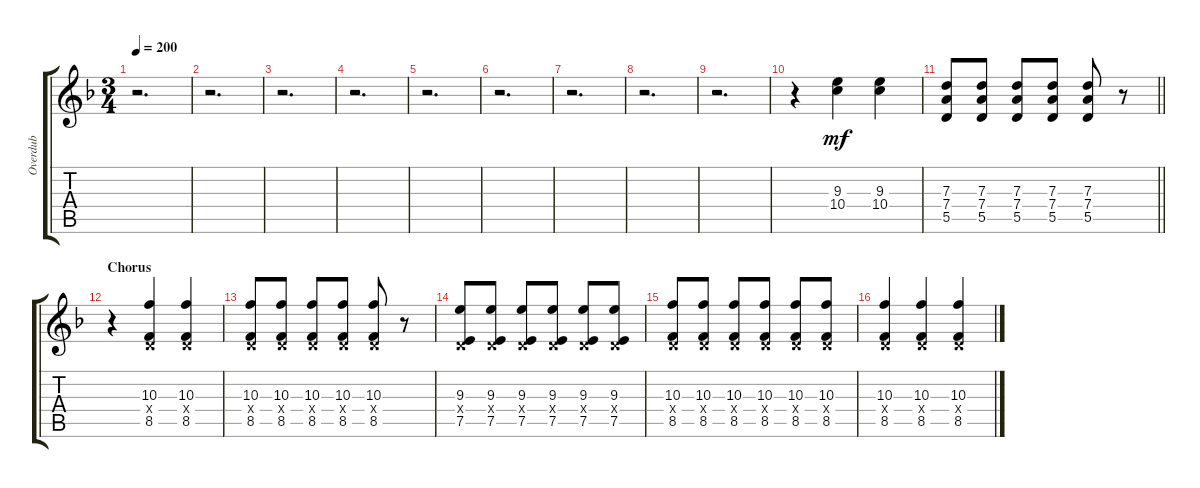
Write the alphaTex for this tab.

\track ("Overdub" "Overdub") {instrument electricguitarclean}
\staff {score tabs}
\tuning (E4 B3 G3 D3 A2 D2) {hide}
\ts (3 4)
\tempo 200
\clef g2
\ks dminor
r.2{d dy f} |
r.2{d} |
r.2{d} |
r.2{d} |
r.2{d} |
r.2{d} |
r.2{d} |
r.2{d} |
r.2{d} |
r.4 (9.3 10.4).4{dy mf volume 12 instrument overdrivenguitar} (9.3 10.4).4 |
\barLineRight lightlight
(7.3 7.4 5.5).8 (7.3 7.4 5.5).8 (7.3 7.4 5.5).8 (7.3 7.4 5.5).8 (7.3 7.4 5.5).8 r.8 |
\section ("" "Chorus")
r.4 (10.3 0.4{x} 8.5).4 (10.3 0.4{x} 8.5).4 |
(10.3 0.4{x} 8.5).8 (10.3 0.4{x} 8.5).8 (10.3 0.4{x} 8.5).8 (10.3 0.4{x} 8.5).8 (10.3 0.4{x} 8.5).8 r.8 |
(9.3 0.4{x} 7.5).8 (9.3 0.4{x} 7.5).8 (9.3 0.4{x} 7.5).8 (9.3 0.4{x} 7.5).8 (9.3 0.4{x} 7.5).8 (9.3 0.4{x} 7.5).8 |
(10.3 0.4{x} 8.5).8 (10.3 0.4{x} 8.5).8 (10.3 0.4{x} 8.5).8 (10.3 0.4{x} 8.5).8 (10.3 0.4{x} 8.5).8 (10.3 0.4{x} 8.5).8 |
(10.3 0.4{x} 8.5).4 (10.3 0.4{x} 8.5).4 (10.3 0.4{x} 8.5).4
